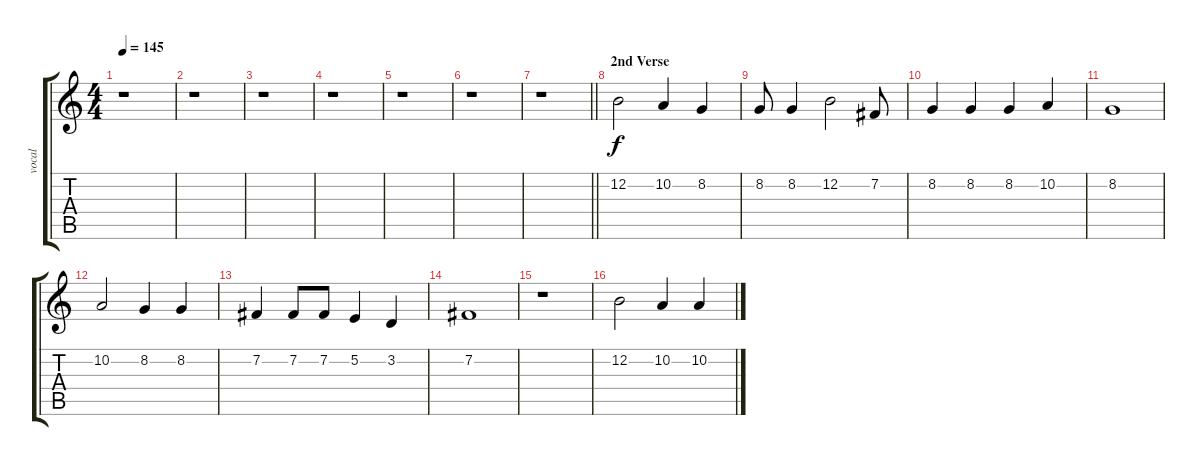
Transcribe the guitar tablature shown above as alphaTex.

\track ("vocal" "vocal") {instrument shakuhachi}
\staff {score tabs}
\tuning (E4 B3 G3 D3 A2 E2) {hide}
\ts (4 4)
\tempo 145
\clef g2
\ks c
r.1{dy f} |
r.1 |
r.1 |
r.1 |
r.1 |
r.1 |
\barLineRight lightlight
r.1 |
\section ("" "2nd Verse")
12.2.2 10.2.4 8.2.4 |
8.2.8 8.2.4 12.2.2 7.2.8 |
8.2.4 8.2.4 8.2.4 10.2.4 |
8.2.1 |
10.2.2 8.2.4 8.2.4 |
7.2.4 7.2.8 7.2.8 5.2.4 3.2.4 |
7.2.1 |
r.1 |
12.2.2 10.2.4 10.2.4
